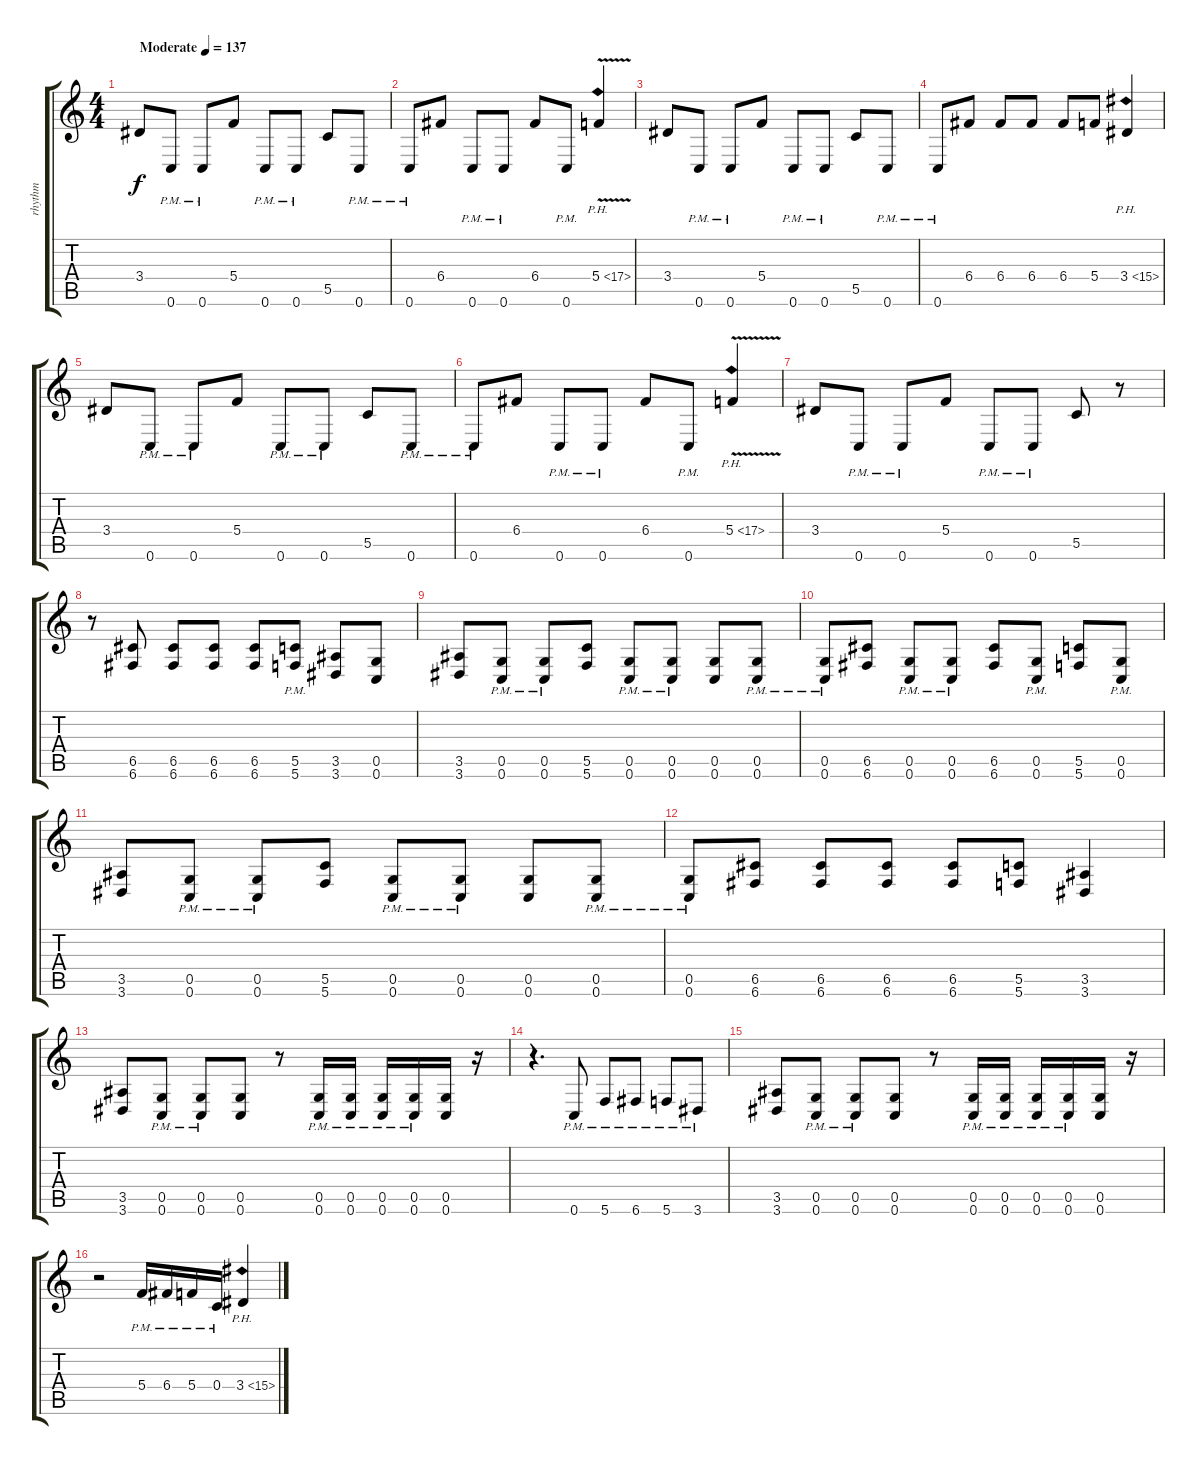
\track ("rhythm" "rhythm") {instrument distortionguitar}
\staff {score tabs}
\tuning (D4 A3 F3 C3 G2 C2) {hide}
\ts (4 4)
\tempo (137 "Moderate")
\clef g2
\ks c
3.4.8{dy f instrument distortionguitar} 0.6{pm}.8 0.6{pm}.8 5.4.8 0.6{pm}.8 0.6{pm}.8 5.5.8 0.6{pm}.8 |
0.6{pm}.8 6.4.8 0.6{pm}.8 0.6{pm}.8 6.4.8 0.6{pm}.8 5.4{ph 12 v}.4 |
3.4.8 0.6{pm}.8 0.6{pm}.8 5.4.8 0.6{pm}.8 0.6{pm}.8 5.5.8 0.6{pm}.8 |
0.6{pm}.8 6.4.8 6.4.8 6.4.8 6.4.8 5.4.8 3.4{ph 12}.4 |
3.4.8 0.6{pm}.8 0.6{pm}.8 5.4.8 0.6{pm}.8 0.6{pm}.8 5.5.8 0.6{pm}.8 |
0.6{pm}.8 6.4.8 0.6{pm}.8 0.6{pm}.8 6.4.8 0.6{pm}.8 5.4{ph 12 v}.4 |
3.4.8 0.6{pm}.8 0.6{pm}.8 5.4.8 0.6{pm}.8 0.6{pm}.8 5.5.8 r.8 |
r.8 (6.5 6.6).8 (6.5 6.6).8 (6.5 6.6).8 (6.5 6.6).8 (5.5{pm} 5.6{pm}).8 (3.5 3.6).8 (0.5 0.6).8 |
(3.5 3.6).8 (0.5{pm} 0.6{pm}).8 (0.5{pm} 0.6{pm}).8 (5.5 5.6).8 (0.5{pm} 0.6{pm}).8 (0.5{pm} 0.6{pm}).8 (0.5 0.6).8 (0.5{pm} 0.6{pm}).8 |
(0.5{pm} 0.6{pm}).8 (6.5 6.6).8 (0.5{pm} 0.6{pm}).8 (0.5{pm} 0.6{pm}).8 (6.5 6.6).8 (0.5{pm} 0.6{pm}).8 (5.5 5.6).8 (0.5{pm} 0.6{pm}).8 |
(3.5 3.6).8 (0.5{pm} 0.6{pm}).8 (0.5{pm} 0.6{pm}).8 (5.5 5.6).8 (0.5{pm} 0.6{pm}).8 (0.5{pm} 0.6{pm}).8 (0.5 0.6).8 (0.5{pm} 0.6{pm}).8 |
(0.5{pm} 0.6{pm}).8 (6.5 6.6).8 (6.5 6.6).8 (6.5 6.6).8 (6.5 6.6).8 (5.5 5.6).8 (3.5 3.6).4 |
(3.5 3.6).8 (0.5{pm} 0.6{pm}).8 (0.5{pm} 0.6{pm}).8 (0.5 0.6).8 r.8 (0.5{pm} 0.6{pm}).16 (0.5{pm} 0.6{pm}).16 (0.5{pm} 0.6{pm}).16 (0.5{pm} 0.6{pm}).16 (0.5 0.6).16 r.16 |
r.4{d} 0.6{pm}.8 5.6{pm}.8 6.6{pm}.8 5.6{pm}.8 3.6{pm}.8 |
(3.5 3.6).8 (0.5{pm} 0.6{pm}).8 (0.5{pm} 0.6{pm}).8 (0.5 0.6).8 r.8 (0.5{pm} 0.6{pm}).16 (0.5{pm} 0.6{pm}).16 (0.5{pm} 0.6{pm}).16 (0.5{pm} 0.6{pm}).16 (0.5 0.6).16 r.16 |
r.2 5.4{pm}.16 6.4{pm}.16 5.4{pm}.16 0.4{pm}.16 3.4{ph 12}.4
